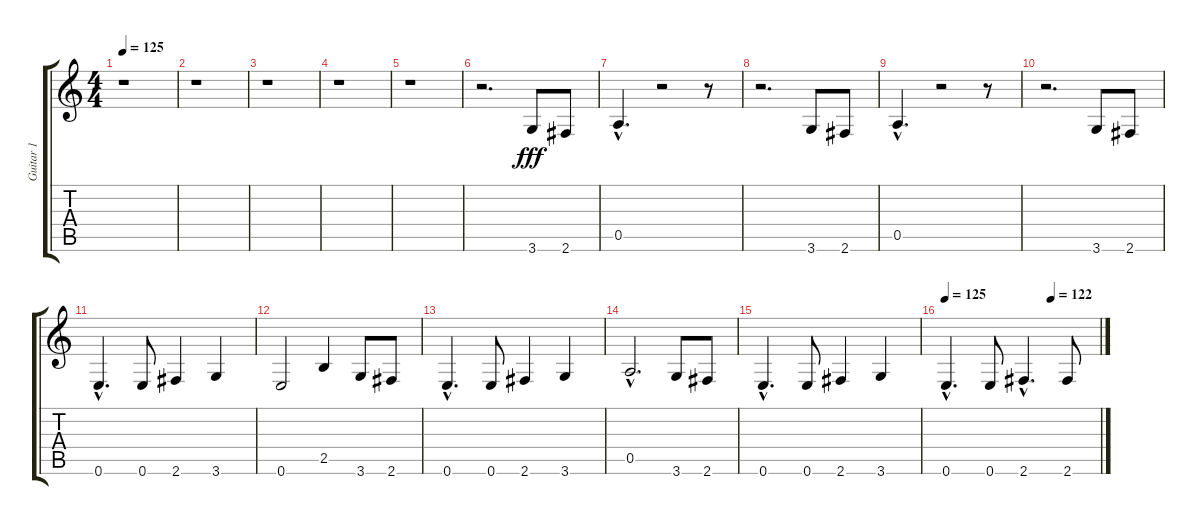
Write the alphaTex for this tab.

\track ("Guitar 1" "Guitar 1") {instrument electricguitarclean}
\staff {score tabs}
\tuning (E4 B3 G3 D3 A2 E2) {hide}
\ts (4 4)
\tempo 125
\clef g2
\ks c
r.1{dy fff instrument electricguitarclean} |
r.1 |
r.1 |
r.1 |
r.1 |
r.2{d} 3.6.8{volume 12} 2.6.8 |
0.5{hac}.4{d} r.2 r.8 |
r.2{d} 3.6.8 2.6.8 |
0.5{hac}.4{d} r.2 r.8 |
r.2{d} 3.6.8 2.6.8 |
0.6{hac}.4{d} 0.6.8 2.6.4 3.6.4 |
0.6.2 2.5.4 3.6.8 2.6.8 |
0.6{hac}.4{d} 0.6.8 2.6.4 3.6.4 |
0.5{hac}.2{d} 3.6.8 2.6.8 |
0.6{hac}.4{d} 0.6.8 2.6.4 3.6.4 |
\tempo 125
\tempo (122 0.6875)
0.6{hac}.4{d} 0.6.8 2.6{hac}.4{d} 2.6.8
